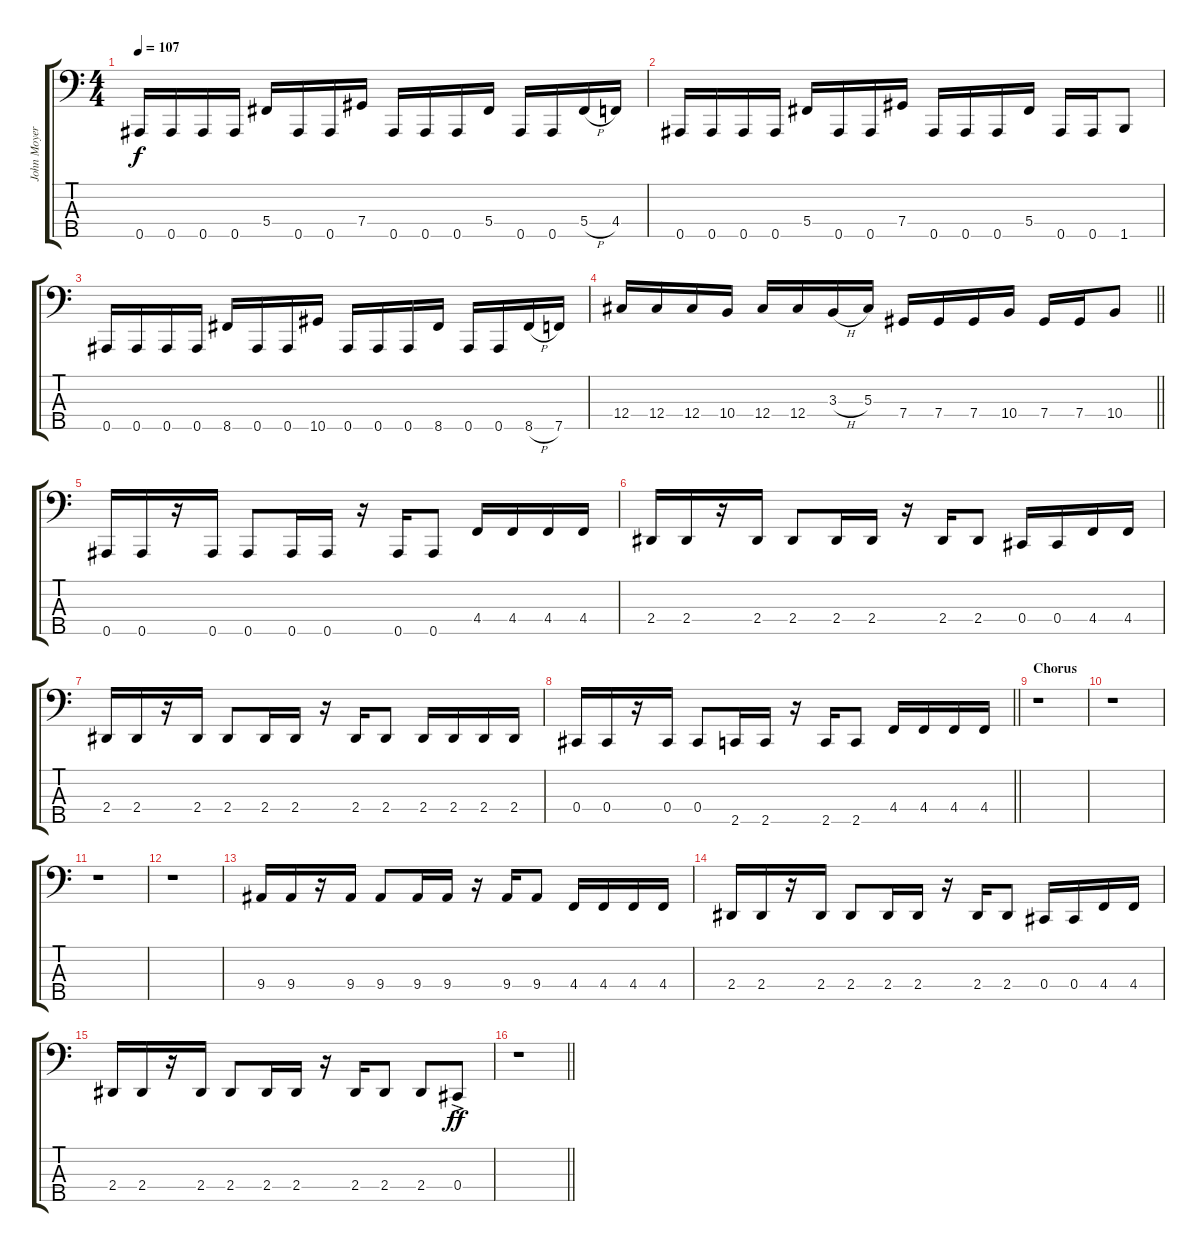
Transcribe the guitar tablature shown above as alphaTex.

\track ("John Moyer" "John Moyer") {instrument electricbasspick}
\staff {score tabs}
\tuning (Gb2 Db2 Ab1 Db1 Bb0) {hide}
\ts (4 4)
\tempo 107
\clef f4
\ks c
0.5.16{dy f} 0.5.16 0.5.16 0.5.16 5.4.16 0.5.16 0.5.16 7.4.16 0.5.16 0.5.16 0.5.16 5.4.16 0.5.16 0.5.16 5.4{h}.16 4.4.16 |
0.5.16 0.5.16 0.5.16 0.5.16 5.4.16 0.5.16 0.5.16 7.4.16 0.5.16 0.5.16 0.5.16 5.4.16 0.5.16 0.5.16 1.5.8 |
0.5.16 0.5.16 0.5.16 0.5.16 8.5.16 0.5.16 0.5.16 10.5.16 0.5.16 0.5.16 0.5.16 8.5.16 0.5.16 0.5.16 8.5{h}.16 7.5.16 |
\barLineRight lightlight
12.4.16 12.4.16 12.4.16 10.4.16 12.4.16 12.4.16 3.3{h}.16 5.3.16 7.4.16 7.4.16 7.4.16 10.4.16 7.4.16 7.4.16 10.4.8 |
0.5.16 0.5.16 r.16 0.5.16 0.5.8 0.5.16 0.5.16 r.16 0.5.16 0.5.8 4.4.16 4.4.16 4.4.16 4.4.16 |
2.4.16 2.4.16 r.16 2.4.16 2.4.8 2.4.16 2.4.16 r.16 2.4.16 2.4.8 0.4.16 0.4.16 4.4.16 4.4.16 |
2.4.16 2.4.16 r.16 2.4.16 2.4.8 2.4.16 2.4.16 r.16 2.4.16 2.4.8 2.4.16 2.4.16 2.4.16 2.4.16 |
\barLineRight lightlight
0.4.16 0.4.16 r.16 0.4.16 0.4.8 2.5.16 2.5.16 r.16 2.5.16 2.5.8 4.4.16 4.4.16 4.4.16 4.4.16 |
\section ("" "Chorus")
r.1 |
r.1 |
r.1 |
r.1 |
9.4.16 9.4.16 r.16 9.4.16 9.4.8 9.4.16 9.4.16 r.16 9.4.16 9.4.8 4.4.16 4.4.16 4.4.16 4.4.16 |
2.4.16 2.4.16 r.16 2.4.16 2.4.8 2.4.16 2.4.16 r.16 2.4.16 2.4.8 0.4.16 0.4.16 4.4.16 4.4.16 |
2.4.16 2.4.16 r.16 2.4.16 2.4.8 2.4.16 2.4.16 r.16 2.4.16 2.4.8 2.4.8 0.4{ac}.8{dy ff} |
\barLineRight lightlight
r.1
